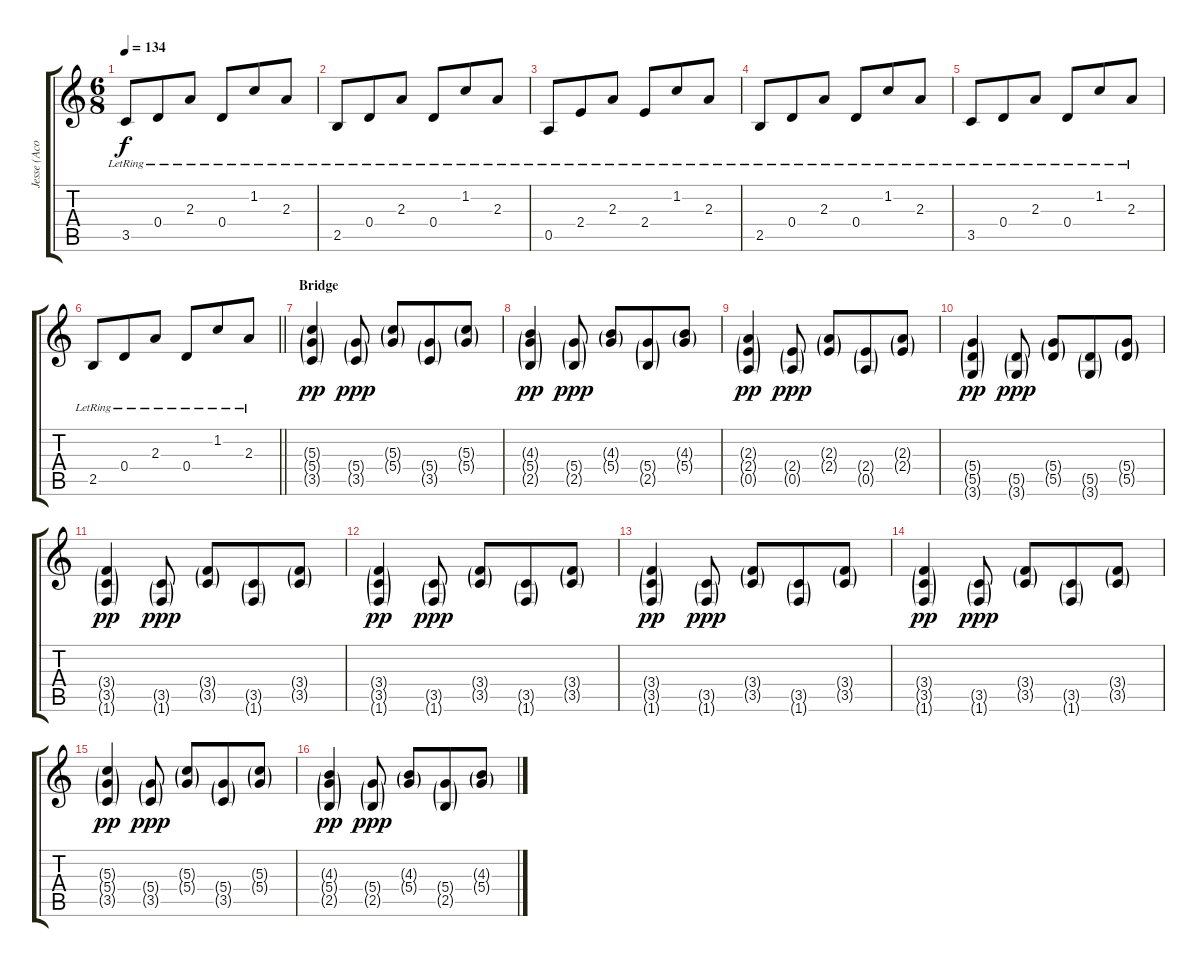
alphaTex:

\track ("Jesse (Acoustic)" "Jesse (Aco") {instrument acousticguitarsteel}
\staff {score tabs}
\tuning (E4 B3 G3 D3 A2 E2) {hide}
\ts (6 8)
\tempo 134
\clef g2
\ks c
3.5{lr}.8{dy f} 0.4{lr}.8 2.3{lr}.8 0.4{lr}.8 1.2{lr}.8 2.3{lr}.8 |
2.5{lr}.8 0.4{lr}.8 2.3{lr}.8 0.4{lr}.8 1.2{lr}.8 2.3{lr}.8 |
0.5{lr}.8 2.4{lr}.8 2.3{lr}.8 2.4{lr}.8 1.2{lr}.8 2.3{lr}.8 |
2.5{lr}.8 0.4{lr}.8 2.3{lr}.8 0.4{lr}.8 1.2{lr}.8 2.3{lr}.8 |
3.5{lr}.8 0.4{lr}.8 2.3{lr}.8 0.4{lr}.8 1.2{lr}.8 2.3{lr}.8 |
\barLineRight lightlight
2.5{lr}.8 0.4{lr}.8 2.3{lr}.8 0.4{lr}.8 1.2{lr}.8 2.3{lr}.8 |
\section ("" "Bridge")
(5.3{g} 5.4{g} 3.5{g}).4{dy pp} (5.4{g} 3.5{g}).8{dy ppp} (5.3{g} 5.4{g}).8 (5.4{g} 3.5{g}).8 (5.3{g} 5.4{g}).8 |
(4.3{g} 5.4{g} 2.5{g}).4{dy pp} (5.4{g} 2.5{g}).8{dy ppp} (4.3{g} 5.4{g}).8 (5.4{g} 2.5{g}).8 (4.3{g} 5.4{g}).8 |
(2.3{g} 2.4{g} 0.5{g}).4{dy pp} (2.4{g} 0.5{g}).8{dy ppp} (2.3{g} 2.4{g}).8 (2.4{g} 0.5{g}).8 (2.3{g} 2.4{g}).8 |
(5.4{g} 5.5{g} 3.6{g}).4{dy pp} (5.5{g} 3.6{g}).8{dy ppp} (5.4{g} 5.5{g}).8 (5.5{g} 3.6{g}).8 (5.4{g} 5.5{g}).8 |
(3.4{g} 3.5{g} 1.6{g}).4{dy pp} (3.5{g} 1.6{g}).8{dy ppp} (3.4{g} 3.5{g}).8 (3.5{g} 1.6{g}).8 (3.4{g} 3.5{g}).8 |
(3.4{g} 3.5{g} 1.6{g}).4{dy pp} (3.5{g} 1.6{g}).8{dy ppp} (3.4{g} 3.5{g}).8 (3.5{g} 1.6{g}).8 (3.4{g} 3.5{g}).8 |
(3.4{g} 3.5{g} 1.6{g}).4{dy pp} (3.5{g} 1.6{g}).8{dy ppp} (3.4{g} 3.5{g}).8 (3.5{g} 1.6{g}).8 (3.4{g} 3.5{g}).8 |
(3.4{g} 3.5{g} 1.6{g}).4{dy pp} (3.5{g} 1.6{g}).8{dy ppp} (3.4{g} 3.5{g}).8 (3.5{g} 1.6{g}).8 (3.4{g} 3.5{g}).8 |
(5.3{g} 5.4{g} 3.5{g}).4{dy pp} (5.4{g} 3.5{g}).8{dy ppp} (5.3{g} 5.4{g}).8 (5.4{g} 3.5{g}).8 (5.3{g} 5.4{g}).8 |
(4.3{g} 5.4{g} 2.5{g}).4{dy pp} (5.4{g} 2.5{g}).8{dy ppp} (4.3{g} 5.4{g}).8 (5.4{g} 2.5{g}).8 (4.3{g} 5.4{g}).8
